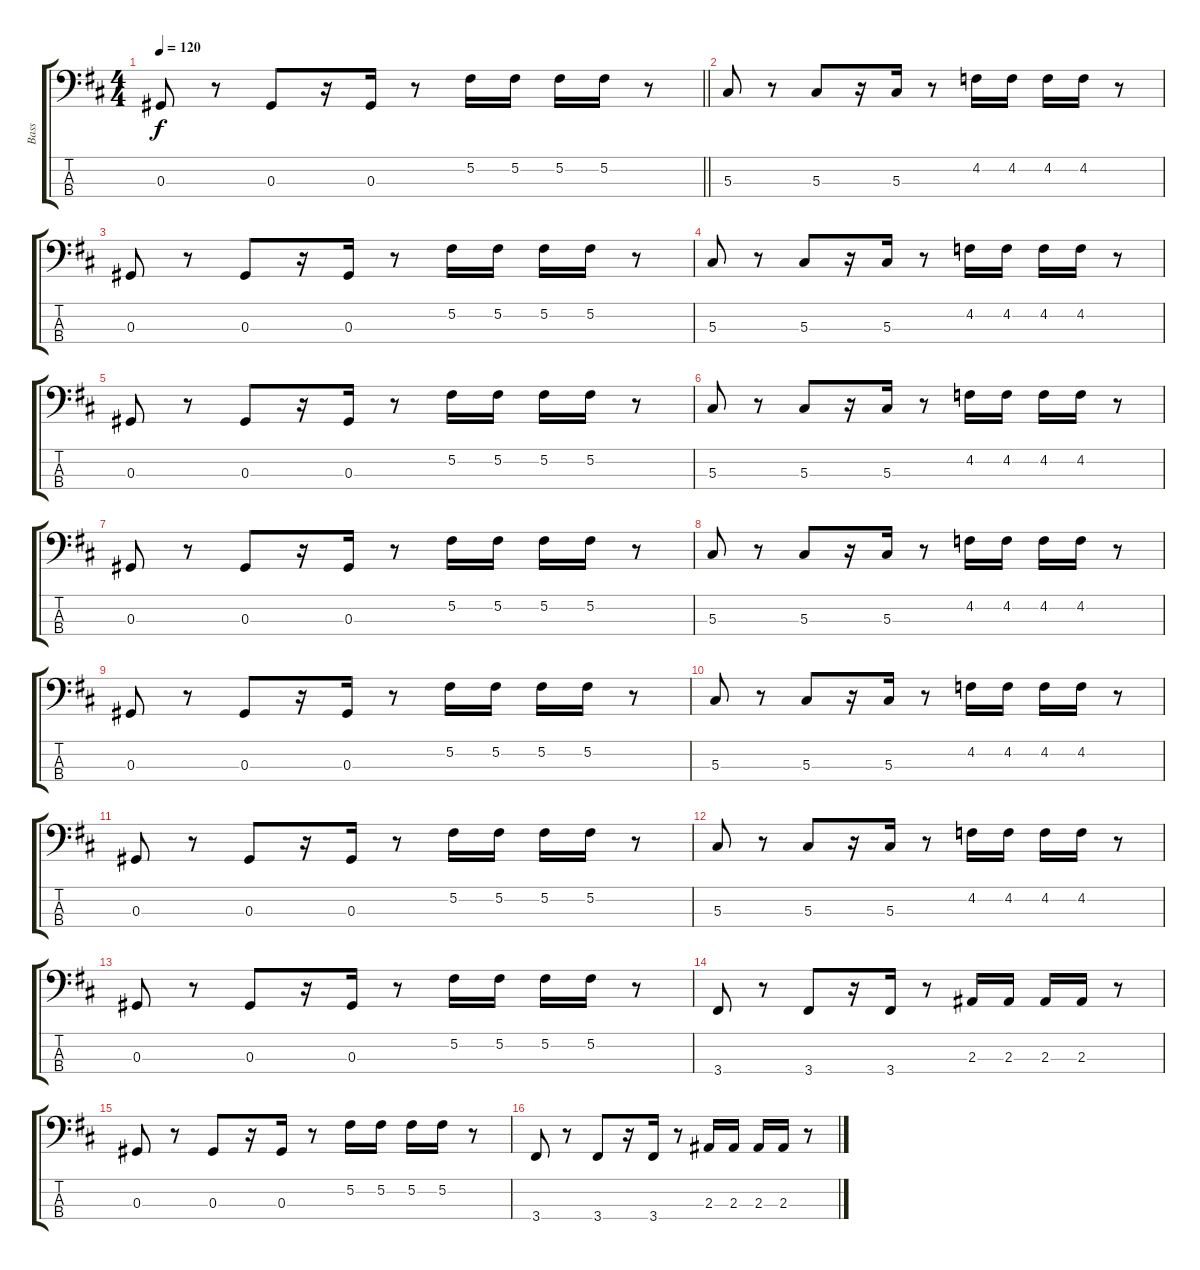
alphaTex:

\track ("Bass" "Bass") {instrument electricbasspick}
\staff {score tabs}
\tuning (Gb2 Db2 Ab1 Eb1) {hide}
\ts (4 4)
\tempo 120
\clef f4
\barLineRight lightlight
\ks d
0.3.8{dy f} r.8 0.3.8 r.16 0.3.16 r.8 5.2.16 5.2.16 5.2.16 5.2.16 r.8 |
5.3.8 r.8 5.3.8 r.16 5.3.16 r.8 4.2.16 4.2.16 4.2.16 4.2.16 r.8 |
0.3.8 r.8 0.3.8 r.16 0.3.16 r.8 5.2.16 5.2.16 5.2.16 5.2.16 r.8 |
5.3.8 r.8 5.3.8 r.16 5.3.16 r.8 4.2.16 4.2.16 4.2.16 4.2.16 r.8 |
0.3.8 r.8 0.3.8 r.16 0.3.16 r.8 5.2.16 5.2.16 5.2.16 5.2.16 r.8 |
5.3.8 r.8 5.3.8 r.16 5.3.16 r.8 4.2.16 4.2.16 4.2.16 4.2.16 r.8 |
0.3.8 r.8 0.3.8 r.16 0.3.16 r.8 5.2.16 5.2.16 5.2.16 5.2.16 r.8 |
5.3.8 r.8 5.3.8 r.16 5.3.16 r.8 4.2.16 4.2.16 4.2.16 4.2.16 r.8 |
0.3.8 r.8 0.3.8 r.16 0.3.16 r.8 5.2.16 5.2.16 5.2.16 5.2.16 r.8 |
5.3.8 r.8 5.3.8 r.16 5.3.16 r.8 4.2.16 4.2.16 4.2.16 4.2.16 r.8 |
0.3.8 r.8 0.3.8 r.16 0.3.16 r.8 5.2.16 5.2.16 5.2.16 5.2.16 r.8 |
5.3.8 r.8 5.3.8 r.16 5.3.16 r.8 4.2.16 4.2.16 4.2.16 4.2.16 r.8 |
0.3.8 r.8 0.3.8 r.16 0.3.16 r.8 5.2.16 5.2.16 5.2.16 5.2.16 r.8 |
3.4.8 r.8 3.4.8 r.16 3.4.16 r.8 2.3.16 2.3.16 2.3.16 2.3.16 r.8 |
0.3.8 r.8 0.3.8 r.16 0.3.16 r.8 5.2.16 5.2.16 5.2.16 5.2.16 r.8 |
3.4.8 r.8 3.4.8 r.16 3.4.16 r.8 2.3.16 2.3.16 2.3.16 2.3.16 r.8
